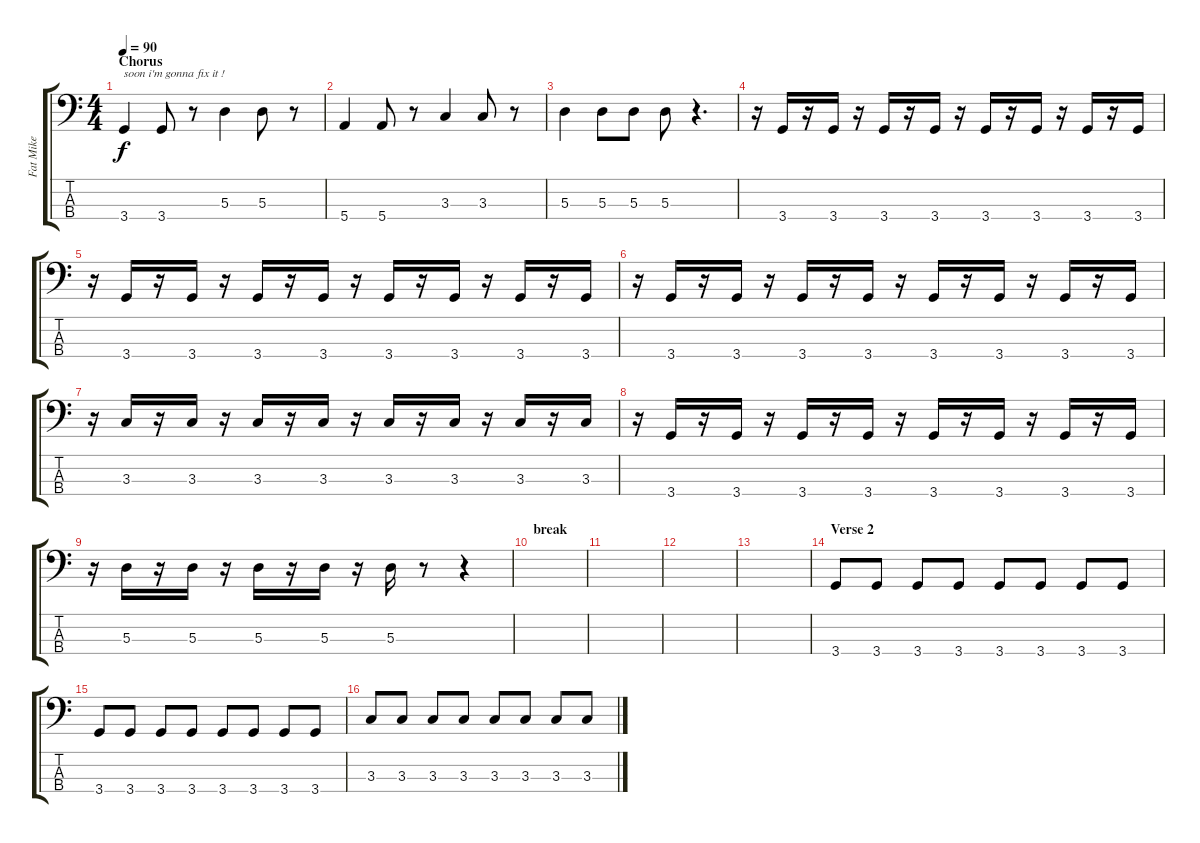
\track ("Fat Mike" "Fat Mike") {instrument electricbasspick}
\staff {score tabs}
\tuning (G2 D2 A1 E1) {hide}
\ts (4 4)
\section ("" "Chorus")
\tempo 90
\clef f4
\ks c
3.4.4{txt "soon i'm gonna fix it !" dy f} 3.4.8 r.8 5.3.4 5.3.8 r.8 |
5.4.4 5.4.8 r.8 3.3.4 3.3.8 r.8 |
5.3.4 5.3.8 5.3.8 5.3.8 r.4{d} |
r.16 3.4.16 r.16 3.4.16 r.16 3.4.16 r.16 3.4.16 r.16 3.4.16 r.16 3.4.16 r.16 3.4.16 r.16 3.4.16 |
r.16 3.4.16 r.16 3.4.16 r.16 3.4.16 r.16 3.4.16 r.16 3.4.16 r.16 3.4.16 r.16 3.4.16 r.16 3.4.16 |
r.16 3.4.16 r.16 3.4.16 r.16 3.4.16 r.16 3.4.16 r.16 3.4.16 r.16 3.4.16 r.16 3.4.16 r.16 3.4.16 |
r.16 3.3.16 r.16 3.3.16 r.16 3.3.16 r.16 3.3.16 r.16 3.3.16 r.16 3.3.16 r.16 3.3.16 r.16 3.3.16 |
r.16 3.4.16 r.16 3.4.16 r.16 3.4.16 r.16 3.4.16 r.16 3.4.16 r.16 3.4.16 r.16 3.4.16 r.16 3.4.16 |
r.16 5.3.16 r.16 5.3.16 r.16 5.3.16 r.16 5.3.16 r.16 5.3.16 r.8 r.4 |
\section ("" "break")
|
|
|
|
\section ("" "Verse 2")
3.4.8{instrument slapbass1} 3.4.8 3.4.8 3.4.8 3.4.8 3.4.8 3.4.8 3.4.8 |
3.4.8 3.4.8 3.4.8 3.4.8 3.4.8 3.4.8 3.4.8 3.4.8 |
3.3.8 3.3.8 3.3.8 3.3.8 3.3.8 3.3.8 3.3.8 3.3.8
